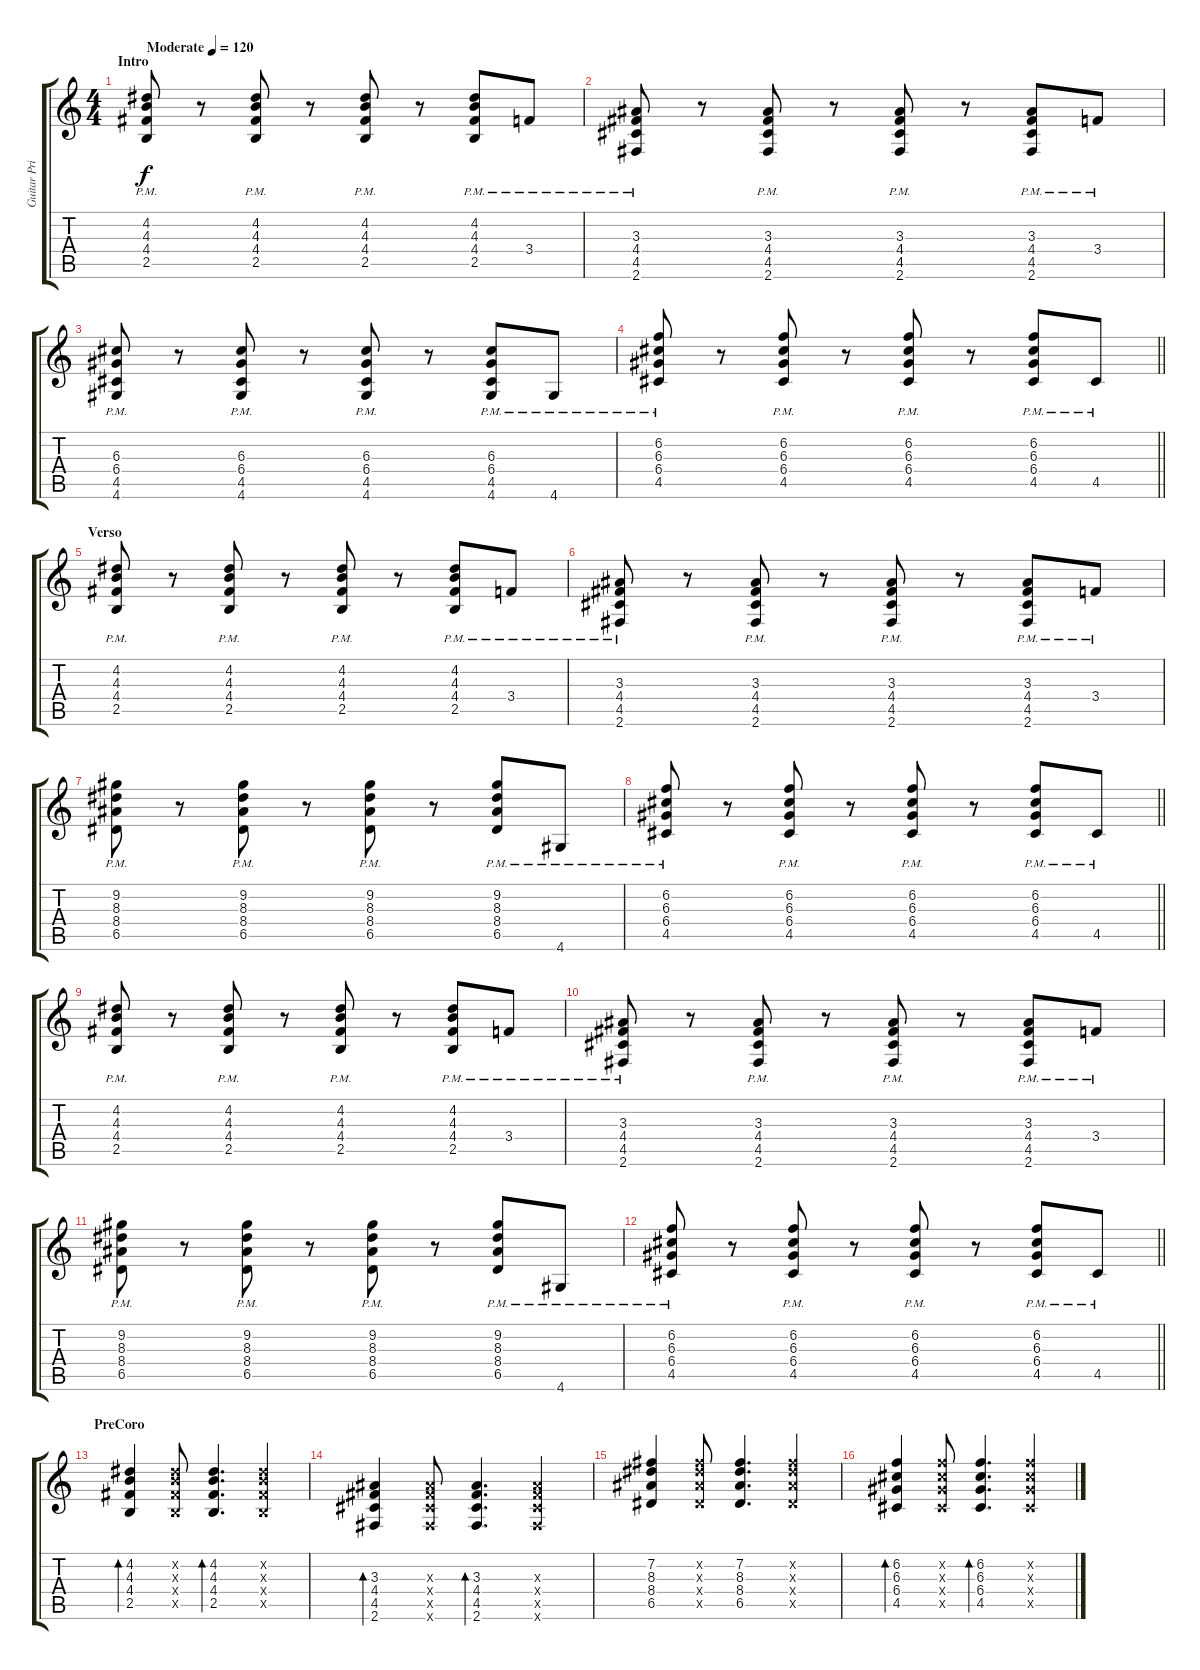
\track ("Guitar Principal" "Guitar Pri") {instrument acousticguitarnylon}
\staff {score tabs}
\tuning (E4 B3 G3 D3 A2 E2) {hide}
\ts (4 4)
\section ("" "Intro")
\tempo (120 "Moderate")
\clef g2
\ks c
(4.2{pm} 4.3{pm} 4.4{pm} 2.5{pm}).8{dy f instrument acousticguitarnylon} r.8 (4.2{pm} 4.3{pm} 4.4{pm} 2.5{pm}).8 r.8 (4.2{pm} 4.3{pm} 4.4{pm} 2.5{pm}).8 r.8 (4.2{pm} 4.3{pm} 4.4{pm} 2.5{pm}).8 3.4{pm}.8 |
(3.3{pm} 4.4{pm} 4.5{pm} 2.6{pm}).8 r.8 (3.3{pm} 4.4{pm} 4.5{pm} 2.6{pm}).8 r.8 (3.3{pm} 4.4{pm} 4.5{pm} 2.6{pm}).8 r.8 (3.3{pm} 4.4{pm} 4.5{pm} 2.6{pm}).8 3.4{pm}.8 |
(6.3{pm} 6.4{pm} 4.5{pm} 4.6{pm}).8 r.8 (6.3{pm} 6.4{pm} 4.5{pm} 4.6{pm}).8 r.8 (6.3{pm} 6.4{pm} 4.5{pm} 4.6{pm}).8 r.8 (6.3{pm} 6.4{pm} 4.5{pm} 4.6{pm}).8 4.6{pm}.8 |
\barLineRight lightlight
(6.2{pm} 6.3{pm} 6.4{pm} 4.5{pm}).8 r.8 (6.2{pm} 6.3{pm} 6.4{pm} 4.5{pm}).8 r.8 (6.2{pm} 6.3{pm} 6.4{pm} 4.5{pm}).8 r.8 (6.2{pm} 6.3{pm} 6.4{pm} 4.5{pm}).8 4.5{pm}.8 |
\section ("" "Verso")
(4.2{pm} 4.3{pm} 4.4{pm} 2.5{pm}).8 r.8 (4.2{pm} 4.3{pm} 4.4{pm} 2.5{pm}).8 r.8 (4.2{pm} 4.3{pm} 4.4{pm} 2.5{pm}).8 r.8 (4.2{pm} 4.3{pm} 4.4{pm} 2.5{pm}).8 3.4{pm}.8 |
(3.3{pm} 4.4{pm} 4.5{pm} 2.6{pm}).8 r.8 (3.3{pm} 4.4{pm} 4.5{pm} 2.6{pm}).8 r.8 (3.3{pm} 4.4{pm} 4.5{pm} 2.6{pm}).8 r.8 (3.3{pm} 4.4{pm} 4.5{pm} 2.6{pm}).8 3.4{pm}.8 |
(9.2{pm} 8.3{pm} 8.4{pm} 6.5{pm}).8 r.8 (9.2{pm} 8.3{pm} 8.4{pm} 6.5{pm}).8 r.8 (9.2{pm} 8.3{pm} 8.4{pm} 6.5{pm}).8 r.8 (9.2{pm} 8.3{pm} 8.4{pm} 6.5{pm}).8 4.6{pm}.8 |
\barLineRight lightlight
(6.2{pm} 6.3{pm} 6.4{pm} 4.5{pm}).8 r.8 (6.2{pm} 6.3{pm} 6.4{pm} 4.5{pm}).8 r.8 (6.2{pm} 6.3{pm} 6.4{pm} 4.5{pm}).8 r.8 (6.2{pm} 6.3{pm} 6.4{pm} 4.5{pm}).8 4.5{pm}.8 |
(4.2{pm} 4.3{pm} 4.4{pm} 2.5{pm}).8 r.8 (4.2{pm} 4.3{pm} 4.4{pm} 2.5{pm}).8 r.8 (4.2{pm} 4.3{pm} 4.4{pm} 2.5{pm}).8 r.8 (4.2{pm} 4.3{pm} 4.4{pm} 2.5{pm}).8 3.4{pm}.8 |
(3.3{pm} 4.4{pm} 4.5{pm} 2.6{pm}).8 r.8 (3.3{pm} 4.4{pm} 4.5{pm} 2.6{pm}).8 r.8 (3.3{pm} 4.4{pm} 4.5{pm} 2.6{pm}).8 r.8 (3.3{pm} 4.4{pm} 4.5{pm} 2.6{pm}).8 3.4{pm}.8 |
(9.2{pm} 8.3{pm} 8.4{pm} 6.5{pm}).8 r.8 (9.2{pm} 8.3{pm} 8.4{pm} 6.5{pm}).8 r.8 (9.2{pm} 8.3{pm} 8.4{pm} 6.5{pm}).8 r.8 (9.2{pm} 8.3{pm} 8.4{pm} 6.5{pm}).8 4.6{pm}.8 |
\barLineRight lightlight
(6.2{pm} 6.3{pm} 6.4{pm} 4.5{pm}).8 r.8 (6.2{pm} 6.3{pm} 6.4{pm} 4.5{pm}).8 r.8 (6.2{pm} 6.3{pm} 6.4{pm} 4.5{pm}).8 r.8 (6.2{pm} 6.3{pm} 6.4{pm} 4.5{pm}).8 4.5{pm}.8 |
\section ("" "PreCoro")
(4.2 4.3 4.4 2.5).4{bd 60} (4.2{x} 4.3{x} 4.4{x} 2.5{x}).8 (4.2 4.3 4.4 2.5).4{d bd 60} (4.2{x} 4.3{x} 4.4{x} 2.5{x}).4 |
(3.3 4.4 4.5 2.6).4{bd 60} (3.3{x} 4.4{x} 4.5{x} 2.6{x}).8 (3.3 4.4 4.5 2.6).4{d bd 60} (3.3{x} 4.4{x} 4.5{x} 2.6{x}).4 |
(7.2 8.3 8.4 6.5).4 (7.2{x} 8.3{x} 8.4{x} 6.5{x}).8 (7.2 8.3 8.4 6.5).4{d} (7.2{x} 8.3{x} 8.4{x} 6.5{x}).4 |
(6.2 6.3 6.4 4.5).4{bd 60} (6.2{x} 6.3{x} 6.4{x} 4.5{x}).8 (6.2 6.3 6.4 4.5).4{d bd 60} (6.2{x} 6.3{x} 6.4{x} 4.5{x}).4
